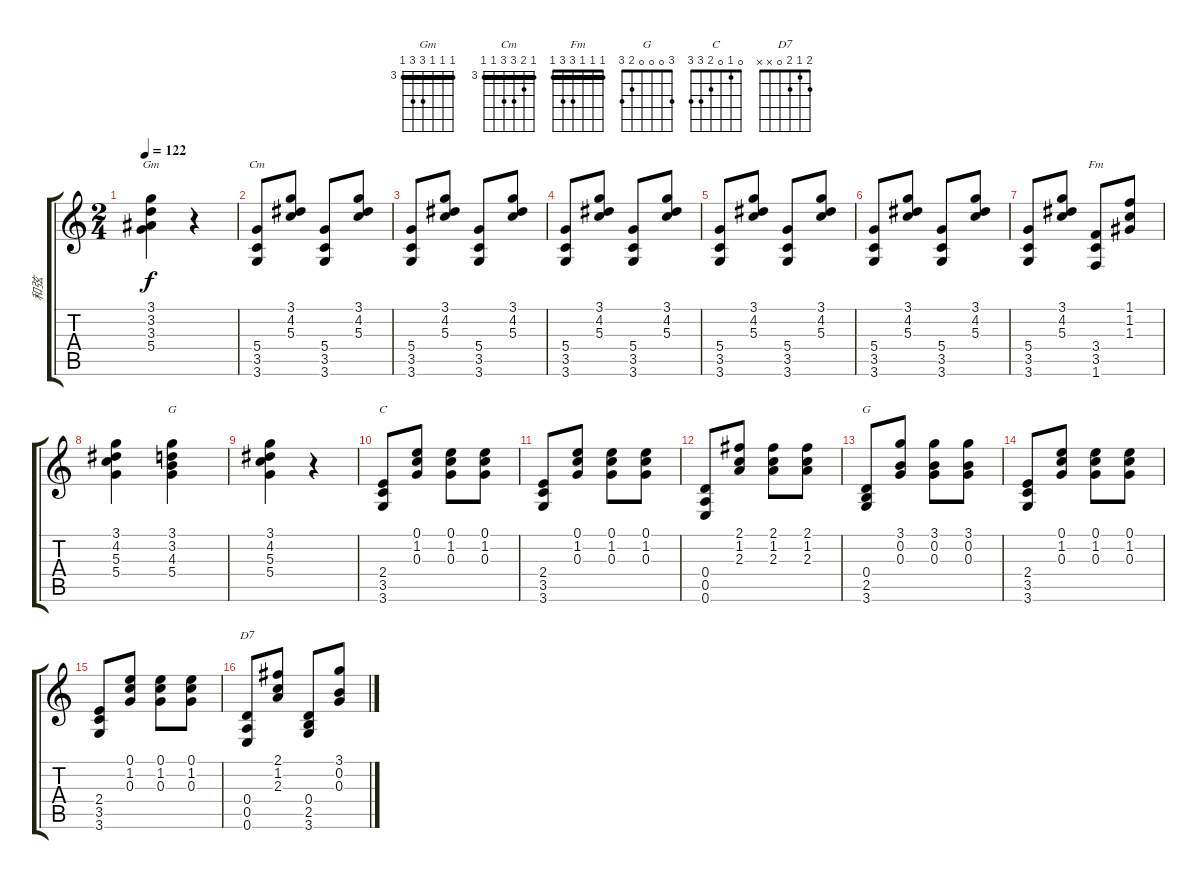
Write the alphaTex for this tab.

\track ("和弦" "和弦") {instrument acousticguitarsteel}
\staff {score tabs}
\tuning (E4 B3 G3 D3 A2 E2) {hide}
\chord ("Gm" 3 3 3 5 5 3) {firstfret 3 barre 3}
\chord ("Cm" 3 4 5 5 3 3) {firstfret 3 barre 3}
\chord ("Fm" 1 1 1 3 3 1) {barre 1}
\chord ("G" 3 3 4 5 5 3) {firstfret 3 barre 3}
\chord ("C" 0 1 0 2 3 3)
\chord ("G" 3 0 0 0 2 3)
\chord ("D7" 2 1 2 0 x x)
\ts (2 4)
\tempo 122
\clef g2
\ks c
(3.1 3.2 3.3 5.4).4{ch "Gm" dy f} r.4 |
(5.4 3.5 3.6).8{ch "Cm"} (3.1 4.2 5.3).8 (5.4 3.5 3.6).8 (3.1 4.2 5.3).8 |
(5.4 3.5 3.6).8 (3.1 4.2 5.3).8 (5.4 3.5 3.6).8 (3.1 4.2 5.3).8 |
(5.4 3.5 3.6).8 (3.1 4.2 5.3).8 (5.4 3.5 3.6).8 (3.1 4.2 5.3).8 |
(5.4 3.5 3.6).8 (3.1 4.2 5.3).8 (5.4 3.5 3.6).8 (3.1 4.2 5.3).8 |
(5.4 3.5 3.6).8 (3.1 4.2 5.3).8 (5.4 3.5 3.6).8 (3.1 4.2 5.3).8 |
(5.4 3.5 3.6).8 (3.1 4.2 5.3).8 (3.4 3.5 1.6).8{ch "Fm"} (1.1 1.2 1.3).8 |
(3.1 4.2 5.3 5.4).4 (3.1 3.2 4.3 5.4).4{ch "G"} |
(3.1 4.2 5.3 5.4).4 r.4 |
(2.4 3.5 3.6).8{ch "C"} (0.1 1.2 0.3).8 (0.1 1.2 0.3).8 (0.1 1.2 0.3).8 |
(2.4 3.5 3.6).8 (0.1 1.2 0.3).8 (0.1 1.2 0.3).8 (0.1 1.2 0.3).8 |
(0.4 0.5 0.6).8 (2.1 1.2 2.3).8 (2.1 1.2 2.3).8 (2.1 1.2 2.3).8 |
(0.4 2.5 3.6).8{ch "G"} (3.1 0.2 0.3).8 (3.1 0.2 0.3).8 (3.1 0.2 0.3).8 |
(2.4 3.5 3.6).8 (0.1 1.2 0.3).8 (0.1 1.2 0.3).8 (0.1 1.2 0.3).8 |
(2.4 3.5 3.6).8 (0.1 1.2 0.3).8 (0.1 1.2 0.3).8 (0.1 1.2 0.3).8 |
(0.4 0.5 0.6).8{ch "D7"} (2.1 1.2 2.3).8 (0.4 2.5 3.6).8 (3.1 0.2 0.3).8
